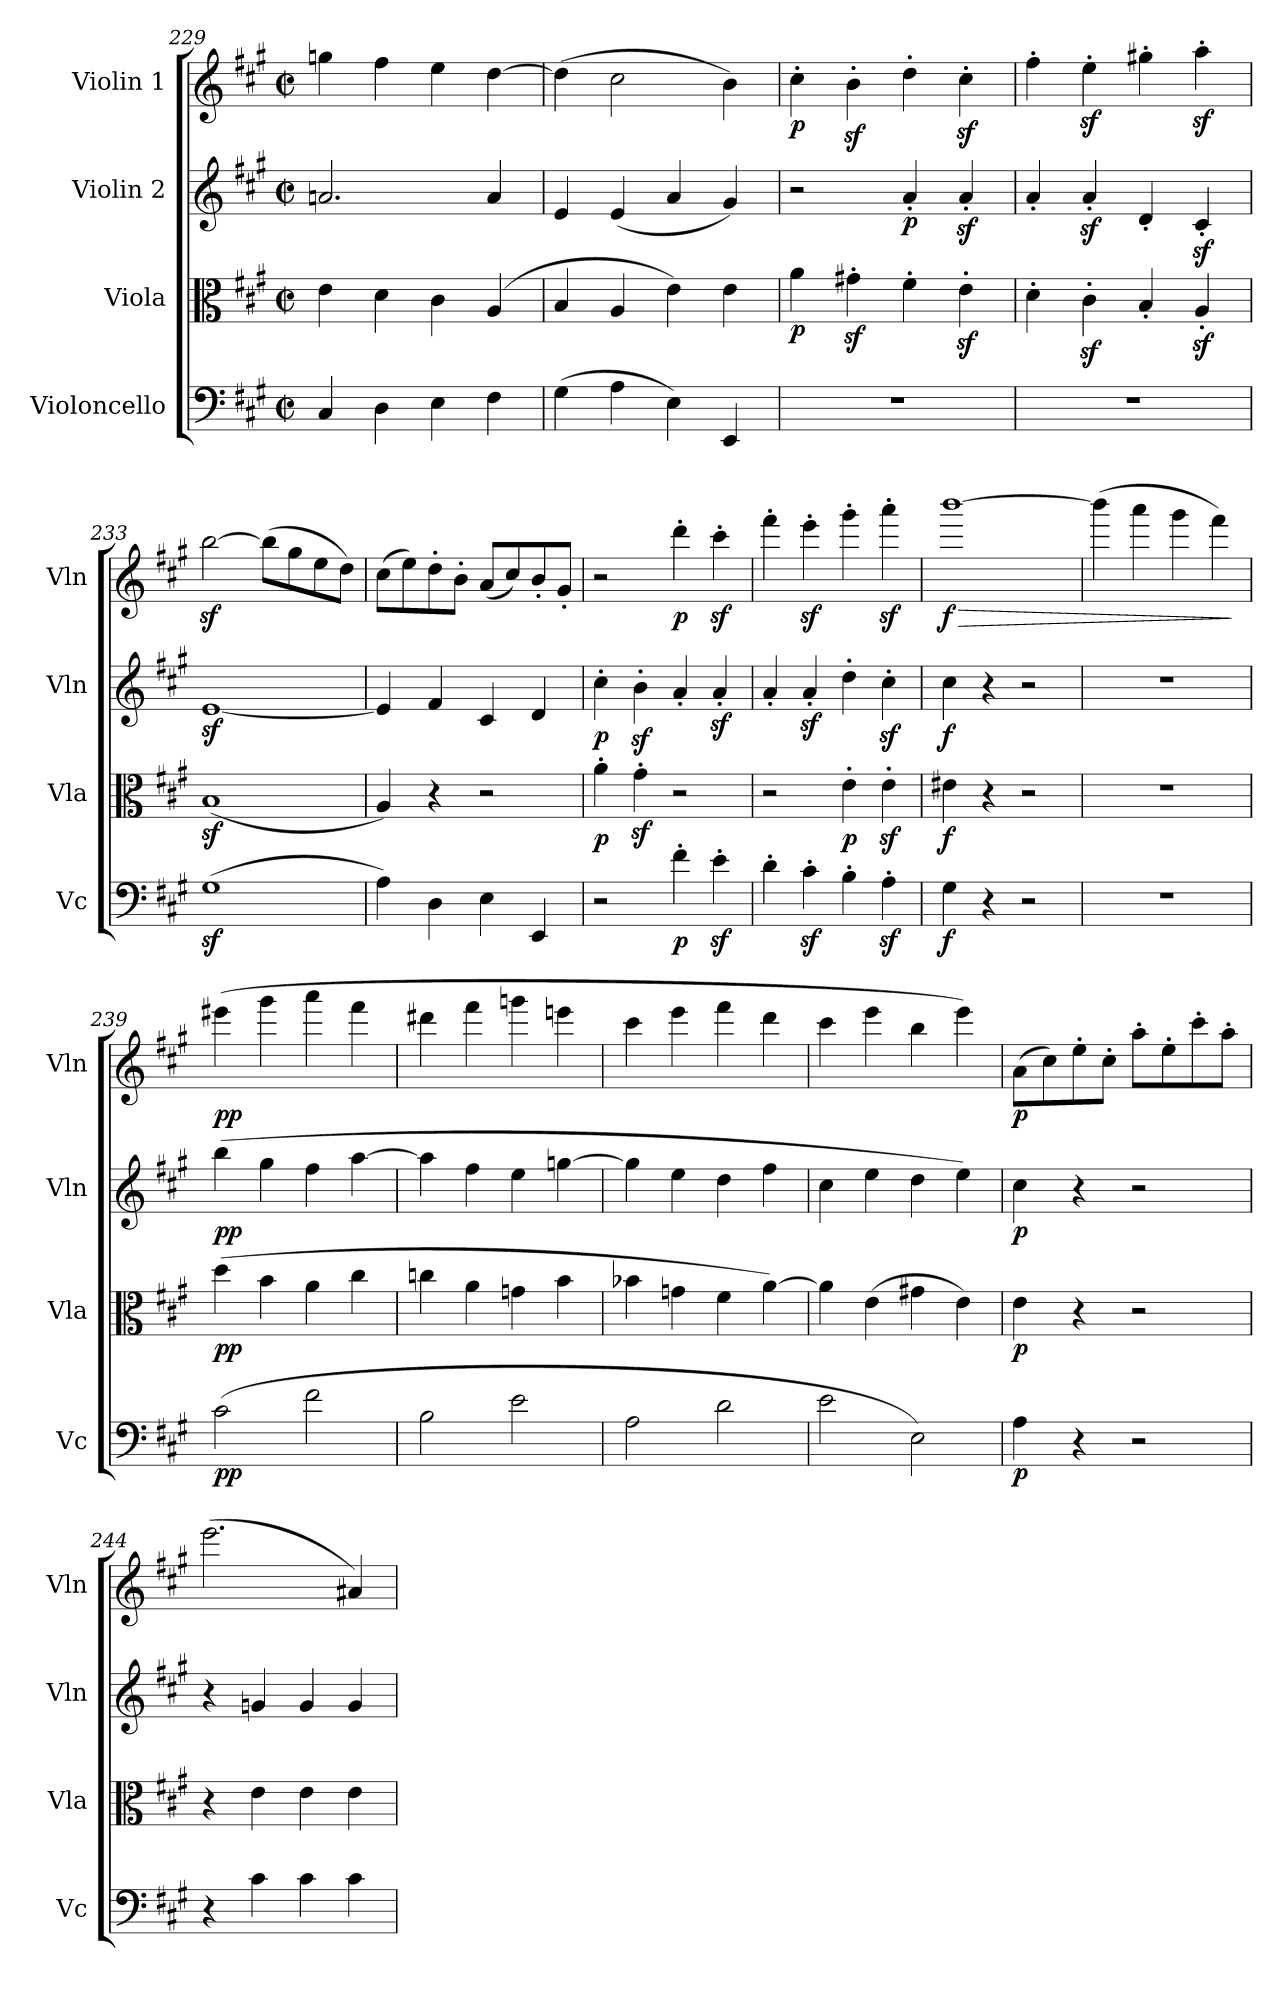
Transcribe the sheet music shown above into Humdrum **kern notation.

**kern	**dynam	**kern	**dynam	**kern	**dynam	**kern	**dynam
*part4	*part4	*part3	*part3	*part2	*part2	*part1	*part1
*staff4	*staff4	*staff3	*staff3	*staff2	*staff2	*staff1	*staff1
*I"Violoncello	*	*I"Viola	*	*I"Violin 2	*	*I"Violin 1	*
*I'Vc	*	*I'Vla	*	*I'Vln	*	*I'Vln	*
*clefF4	*	*clefC3	*	*clefG2	*	*clefG2	*
*k[f#c#g#]	*	*k[f#c#g#]	*	*k[f#c#g#]	*	*k[f#c#g#]	*
*M2/2	*	*M2/2	*	*M2/2	*	*M2/2	*
*met(c|)	*	*met(c|)	*	*met(c|)	*	*met(c|)	*
=229	=229	=229	=229	=229	=229	=229	=229
4C#/	.	4e\	.	2.an/	.	4ggn\	.
4D\	.	4d\	.	.	.	4ff#\	.
4E\	.	4c#\	.	.	.	4ee\	.
4F#\	.	(4A/	.	4a/	.	[4dd\	.
=230	=230	=230	=230	=230	=230	=230	=230
(4G#\	.	4B/	.	4e/	.	(4dd\]	.
4A\	.	4A/	.	(4e/	.	2cc#\	.
4E\)	.	4e\)	.	4a/	.	.	.
4EE/	.	4e\	.	4g#/)	.	4b\)	.
=231	=231	=231	=231	=231	=231	=231	=231
!	!	!	!LO:DY:b	!	!	!	!LO:DY:b
1r	.	4a\	p	2r	.	4cc#'\	p
.	.	4g#Xz<'\	.	.	.	4bz<'\	.
!	!	!	!	!	!LO:DY:b	!	!
.	.	4f#'\	.	4a'/	p	4dd'\	.
.	.	4ez<'\	.	4az<'/	.	4cc#z<'\	.
=232	=232	=232	=232	=232	=232	=232	=232
1r	.	4d'\	.	4a'/	.	4ff#'\	.
.	.	4c#z<'\	.	4az<'/	.	4eez<'\	.
.	.	4B'/	.	4d'/	.	4gg#X'\	.
.	.	4Az<'/	.	4c#z<'/	.	4aaz<'\	.
=233	=233	=233	=233	=233	=233	=233	=233
(1G#z<	.	(1Bz<	.	[1ez<	.	[2bbz<\	.
.	.	.	.	.	.	(8bb\L]	.
.	.	.	.	.	.	8gg#\	.
.	.	.	.	.	.	8ee\	.
.	.	.	.	.	.	8dd\J)	.
!!LO:LB:g=z
=234	=234	=234	=234	=234	=234	=234	=234
4A\)	.	4A/)	.	4e/]	.	(8cc#\L	.
.	.	.	.	.	.	8ee\)	.
4D\	.	4r	.	4f#/	.	8dd'\	.
.	.	.	.	.	.	8b'\J	.
4E\	.	2r	.	4c#/	.	(8a/L	.
.	.	.	.	.	.	8cc#/)	.
4EE/	.	.	.	4d/	.	8b'/	.
.	.	.	.	.	.	8g#'/J	.
!!LO:PB:g=z
=235	=235	=235	=235	=235	=235	=235	=235
!	!	!	!LO:DY:b	!	!LO:DY:b	!	!
2r	.	4a'\	p	4cc#'\	p	2r	.
.	.	4g#z<'\	.	4bz<'\	.	.	.
!	!LO:DY:b	!	!	!	!	!	!LO:DY:b
4f#'\	p	2r	.	4a'/	.	4ddd'\	p
4ez<'\	.	.	.	4az<'/	.	4ccc#z<'\	.
=236	=236	=236	=236	=236	=236	=236	=236
4d'\	.	2r	.	4a'/	.	4fff#'\	.
4c#z<'\	.	.	.	4az<'/	.	4eeez<'\	.
!	!	!	!LO:DY:b	!	!	!	!
4B'\	.	4e'\	p	4dd'\	.	4ggg#'\	.
4Az<'\	.	4ez<'\	.	4cc#z<'\	.	4aaaz<'\	.
=237	=237	=237	=237	=237	=237	=237	=237
!	!LO:DY:b	!	!LO:DY:b	!	!LO:DY:b	!	!LO:HP:b
!	!	!	!	!	!	!	!LO:DY:n=1:b
4G#\	f	4e#X\	f	4cc#\	f	[1bbb	> f
4r	.	4r	.	4r	.	.	.
2r	.	2r	.	2r	.	.	.
=238	=238	=238	=238	=238	=238	=238	=238
1r	.	1r	.	1r	.	(4bbb\]	.
.	.	.	.	.	.	4aaa\	.
.	.	.	.	.	.	4ggg#\	.
.	.	.	.	.	.	4fff#\)	.
.	.	.	.	.	.	.	]
=239	=239	=239	=239	=239	=239	=239	=239
!	!LO:DY:b	!	!LO:DY:b	!	!LO:DY:b	!	!LO:DY:b
(2c#\	pp	(4dd\	pp	(4bb\	pp	(4eee#X\	pp
.	.	4b\	.	4gg#\	.	4ggg#\	.
2f#\	.	4a\	.	4ff#\	.	4aaa\	.
.	.	4cc#\	.	[4aa\	.	4fff#\	.
=240	=240	=240	=240	=240	=240	=240	=240
2B\	.	4ccn\	.	4aa\]	.	4ddd#X\	.
.	.	4a\	.	4ff#\	.	4fff#\	.
2e\	.	4gn\	.	4ee\	.	4gggn\	.
.	.	4b\	.	[4ggn\	.	4eeen\	.
=241	=241	=241	=241	=241	=241	=241	=241
2A\	.	4b-X\	.	4gg\]	.	4ccc#\	.
.	.	4gn\	.	4ee\	.	4eee\	.
2d\	.	4f#\	.	4dd\	.	4fff#\	.
.	.	[4a\)	.	4ff#\	.	4ddd\	.
=242	=242	=242	=242	=242	=242	=242	=242
2e\	.	4a\]	.	4cc#\	.	4ccc#\	.
.	.	(4e\	.	4ee\	.	4eee\	.
2E\)	.	4g#X\	.	4dd\	.	4bb\	.
.	.	4e\)	.	4ee\)	.	4eee\)	.
!!LO:LB:g=z
=243	=243	=243	=243	=243	=243	=243	=243
!	!LO:DY:b	!	!LO:DY:b	!	!LO:DY:b	!	!LO:DY:b
4A\	p	4e\	p	4cc#\	p	(8a\L	p
.	.	.	.	.	.	8cc#\)	.
4r	.	4r	.	4r	.	8ee'\	.
.	.	.	.	.	.	8cc#'\J	.
2r	.	2r	.	2r	.	8aa'\L	.
.	.	.	.	.	.	8ee'\	.
.	.	.	.	.	.	8ccc#'\	.
.	.	.	.	.	.	8aa'\J	.
!!LO:LB:g=z
=244	=244	=244	=244	=244	=244	=244	=244
4r	.	4r	.	4r	.	(2.eee\	.
4c#\	.	4e\	.	4gn/	.	.	.
4c#\	.	4e\	.	4g/	.	.	.
4c#\	.	4e\	.	4g/	.	4a#X/)	.
=	=	=	=	=	=	=	=
*-	*-	*-	*-	*-	*-	*-	*-
